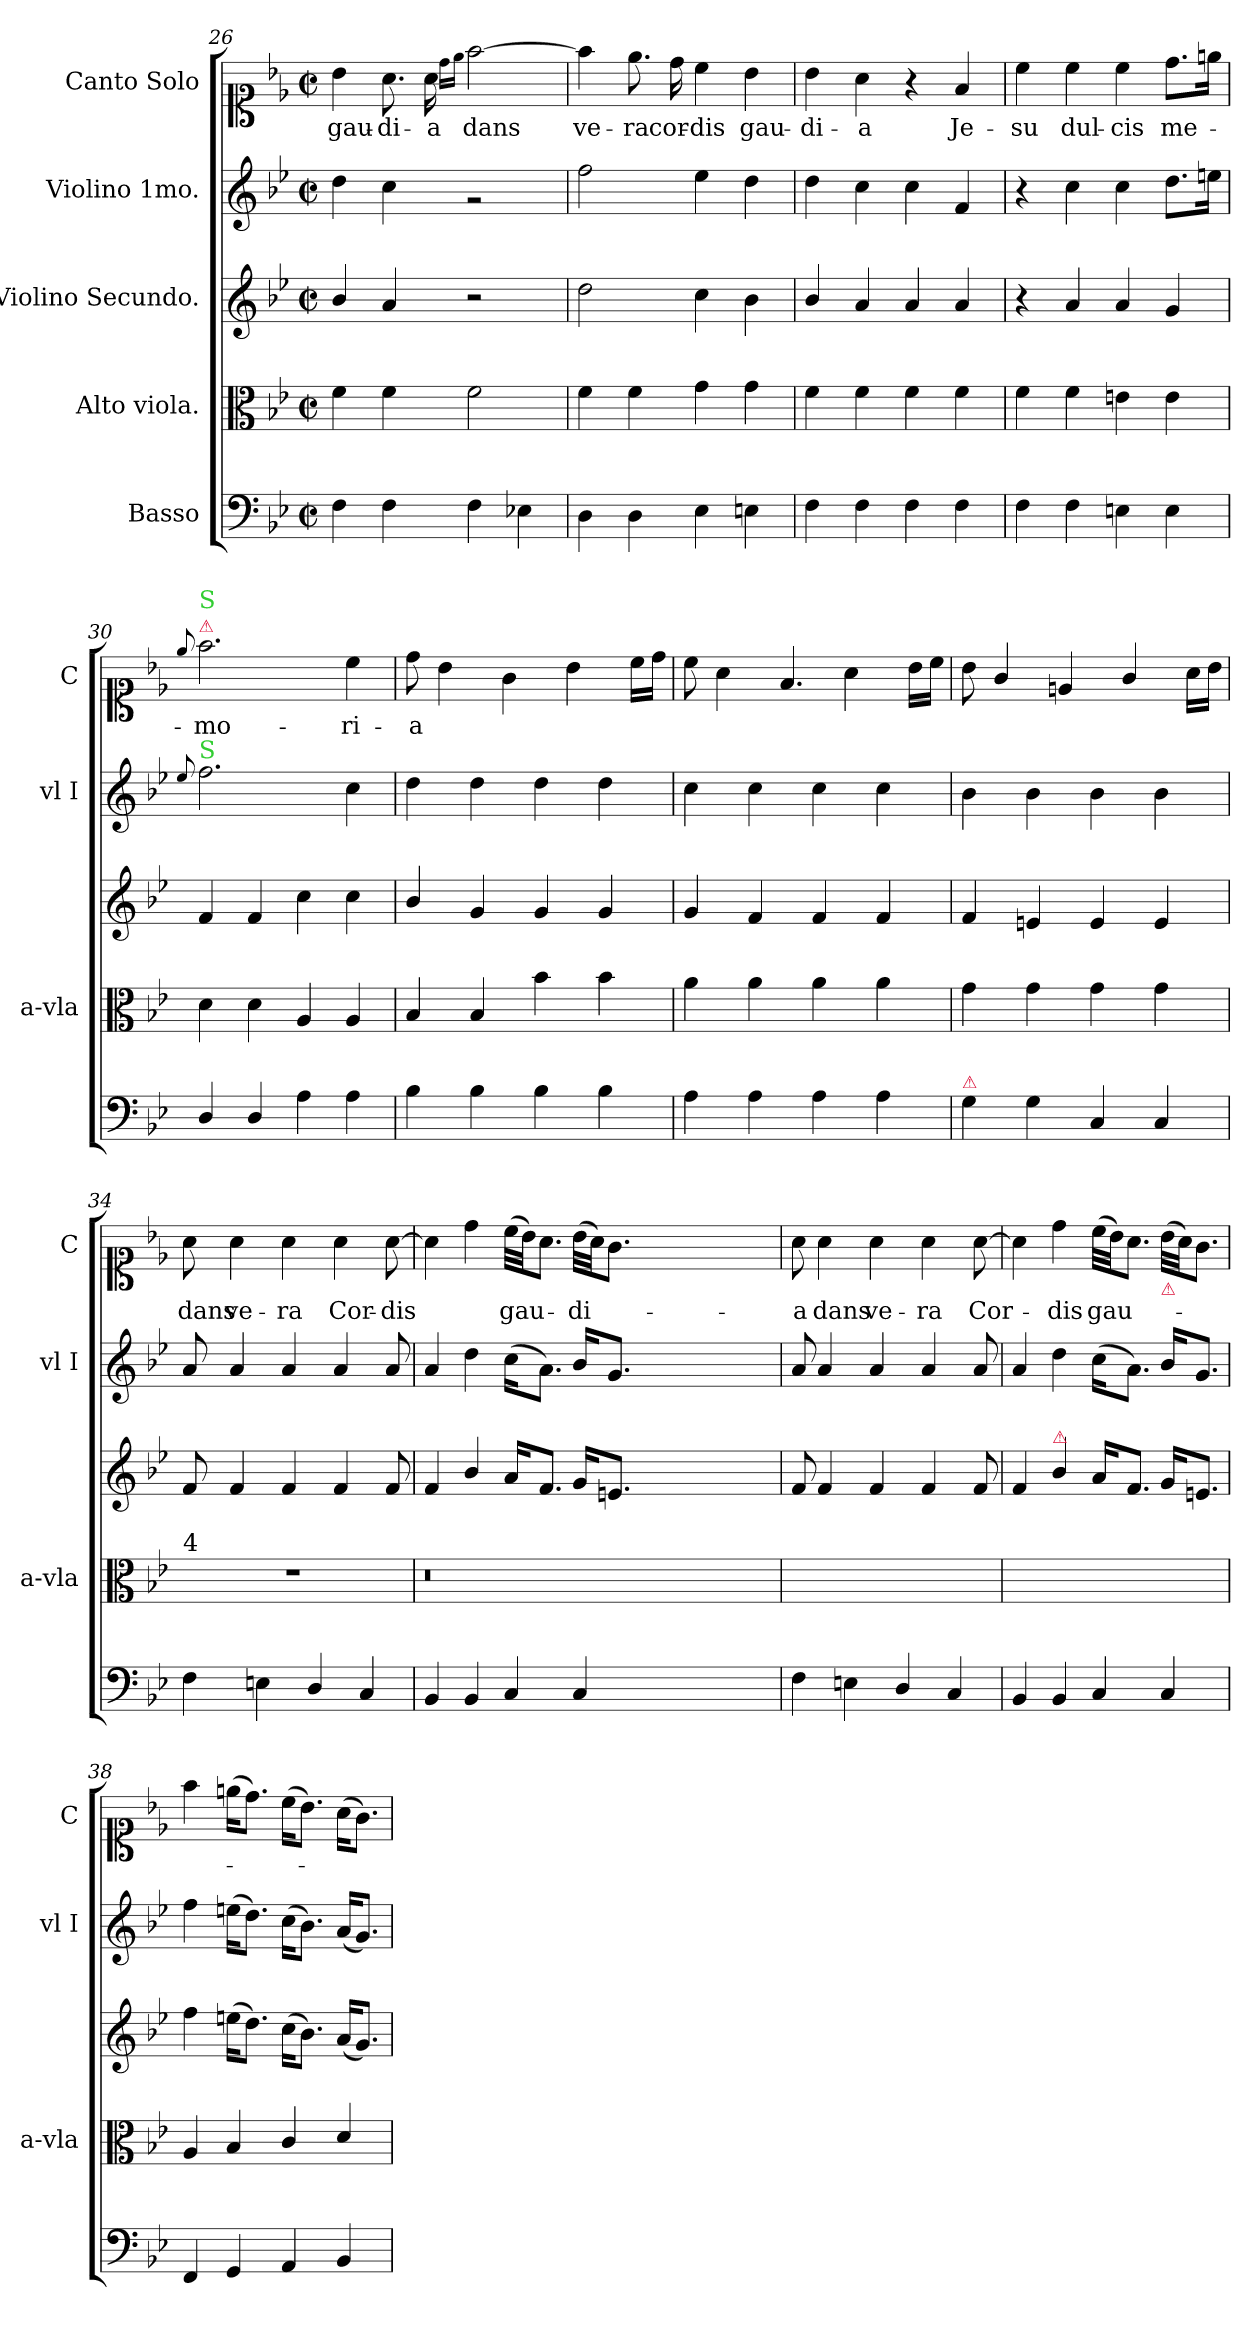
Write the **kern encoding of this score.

**kern	**kern	**kern	**kern	**kern	**text
*part5	*part4	*part3	*part2	*part1	*part1
*staff5	*staff4	*staff3	*staff2	*staff1	*staff1
*I"Basso	*I"Alto viola.	*I"Violino Secundo.	*I"Violino 1mo.	*I"Canto Solo	*
*	*I'a-vla	*	*I'vl I	*I'C	*
*clefF4	*clefC3	*clefG2	*clefG2	*clefC1	*
*k[b-e-]	*k[b-e-]	*k[b-e-]	*k[b-e-]	*k[b-e-]	*
*M2/2	*M2/2	*M2/2	*M2/2	*M2/2	*
*met(c|)	*met(c|)	*met(c|)	*met(c|)	*met(c|)	*
=26	=26	=26	=26	=26	=26
4F\	4f\	4b-/	4dd\	4b-\	gau-
4F\	4f\	4a/	4cc\	8.a\	-di-
.	.	.	.	16a\	-a
.	.	.	.	16qqdd\LL	.
.	.	.	.	16qqee-\JJ	.
4F\	2f\	2r	2rg	[2ff\	dans
4E-X\	.	.	.	.	.
=27	=27	=27	=27	=27	=27
4D\	4f\	2dd\	2ff\	4ff\]	ve-
4D\	4f\	.	.	8.ee-\	-ra
.	.	.	.	16dd\	cor-
4E-\	4g\	4cc\	4ee-\	4cc\	-dis
4En\	4g\	4b-\	4dd\	4b-\	gau-
=28	=28	=28	=28	=28	=28
4F\	4f\	4b-/	4dd\	4b-\	-di-
4F\	4f\	4a/	4cc\	4a\	-a
4F\	4f\	4a/	4cc\	4r	.
4F\	4f\	4a/	4f/	4f/	Je-
=29	=29	=29	=29	=29	=29
4F\	4f\	4r	4r	4cc\	-su
4F\	4f\	4a/	4cc\	4cc\	dul-
4En\	4en\	4a/	4cc\	4cc\	-cis
4E\	4e\	4g/	8.dd\L	8.dd\L	me-
.	.	.	16een\Jk	16een\Jk	.
=30	=30	=30	=30	=30	=30
.	.	.	8qqee-/	8qqee-/	.
!	!	!	!	!LO:TX:a:color=crimson:t=⚠	!
!	!	!	!	!LO:TX:a:color=limegreen:t=S	!
!	!	!	!LO:TX:a:color=limegreen:t=S	!	!
4D/	4d\	4f/	2.ff\	2.ff\	-mo-
4D/	4d\	4f/	.	.	.
4A\	4A/	4cc\	.	.	.
4A\	4A/	4cc\	4cc\	4cc\	-ri-
=31	=31	=31	=31	=31	=31
4B-\	4B-/	4b-/	4dd\	8dd\	-a
.	.	.	.	4b-\	.
4B-\	4B-/	4g/	4dd\	.	.
.	.	.	.	4g\	.
4B-\	4b-\	4g/	4dd\	.	.
.	.	.	.	4b-\	.
4B-\	4b-\	4g/	4dd\	.	.
.	.	.	.	16cc\LL	.
.	.	.	.	16dd\JJ	.
=32	=32	=32	=32	=32	=32
4A\	4a\	4g/	4cc\	8cc\	.
.	.	.	.	4a\	.
4A\	4a\	4f/	4cc\	.	.
!	!	!	!	!LO:N:vis=4.	!
.	.	.	.	4f/	.
4A\	4a\	4f/	4cc\	.	.
.	.	.	.	4a\	.
4A\	4a\	4f/	4cc\	.	.
.	.	.	.	16b-\LL	.
.	.	.	.	16cc\JJ	.
=33	=33	=33	=33	=33	=33
!LO:TX:a:color=crimson:t=⚠	!	!	!	!	!
4G\	4g\	4f/	4b-\	8b-\	.
.	.	.	.	4g/	.
4G\	4g\	4en/	4b-\	.	.
.	.	.	.	4en/	.
4C/	4g\	4e/	4b-\	.	.
.	.	.	.	4g/	.
4C/	4g\	4e/	4b-\	.	.
.	.	.	.	16a\LL	.
.	.	.	.	16b-\JJ	.
=34	=34	=34	=34	=34	=34
!	!LO:TX:a:t=4	!	!	!	!
4F\	1r	8f/	8a/	8a\	dans
.	.	4f/	4a/	4a\	ve-
4En\	.	.	.	.	.
.	.	4f/	4a/	4a\	-ra
4D/	.	.	.	.	.
.	.	4f/	4a/	4a\	Cor-
4C/	.	.	.	.	.
.	.	8f/	8a/	[8a\	-dis
=35	=35	=35	=35	=35	=35
4BB-/	0.r	4f/	4a/	4a\]	.
4BB-/	.	4b-/	4dd\	4dd\	.
4C/	.	16a/KL	(16cc\KL	(32cc\LLL	gau-
.	.	.	.	32b-\JJ)	.
.	.	8.f/J	8.a\J)	8.a\J	.
4C/	.	16g/KL	16b-/KL	(32b-\LLL	-di-
.	.	.	.	32a\JJ)	.
.	.	8.en/J	8.g/J	8.g\J	.
0ryy	.	0ryy	0ryy	0ryy	.
=36	=36	=36	=36	=36	=36
4F\	1ryy	8f/	8a/	8a\	-a
.	.	4f/	4a/	4a\	dans
4En\	.	.	.	.	.
.	.	4f/	4a/	4a\	ve-
4D/	.	.	.	.	.
.	.	4f/	4a/	4a\	-ra
4C/	.	.	.	.	.
.	.	8f/	8a/	[8a\	Cor-
=37	=37	=37	=37	=37	=37
4BB-/	1ryy	4f/	4a/	4a\]	.
!	!	!LO:TX:a:color=crimson:t=⚠	!	!	!
4BB-/	.	4b-/	4dd\	4dd\	-dis
4C/	.	16a/KL	(16cc\KL	(32cc\LLL	gau-
.	.	.	.	32b-\JJ)	.
.	.	8.f/J	8.a\J)	8.a\J	.
!	!	!	!	!LO:TX:b:color=crimson:t=⚠	!
4C/	.	16g/KL	16b-/KL	(32b-\LLL	.
.	.	.	.	32a\JJ)	.
.	.	8.en/J	8.g/J	8.g\J	.
=38	=38	=38	=38	=38	=38
4FF/	4A/	4ff\	4ff\	4ff\	.
4GG/	4B-/	(16een\KL	(16een\KL	(16een\KL	.
.	.	8.dd\J)	8.dd\J)	8.dd\J)	.
4AA/	4c/	(16cc\KL	(16cc\KL	(16cc\KL	.
.	.	8.b-\J)	8.b-\J)	8.b-\J)	.
4BB-/	4d/	(16a/KL	(16a/KL	(16a\KL	.
.	.	8.g/J)	8.g/J)	8.g\J)	.
=	=	=	=	=	=
*-	*-	*-	*-	*-	*-
